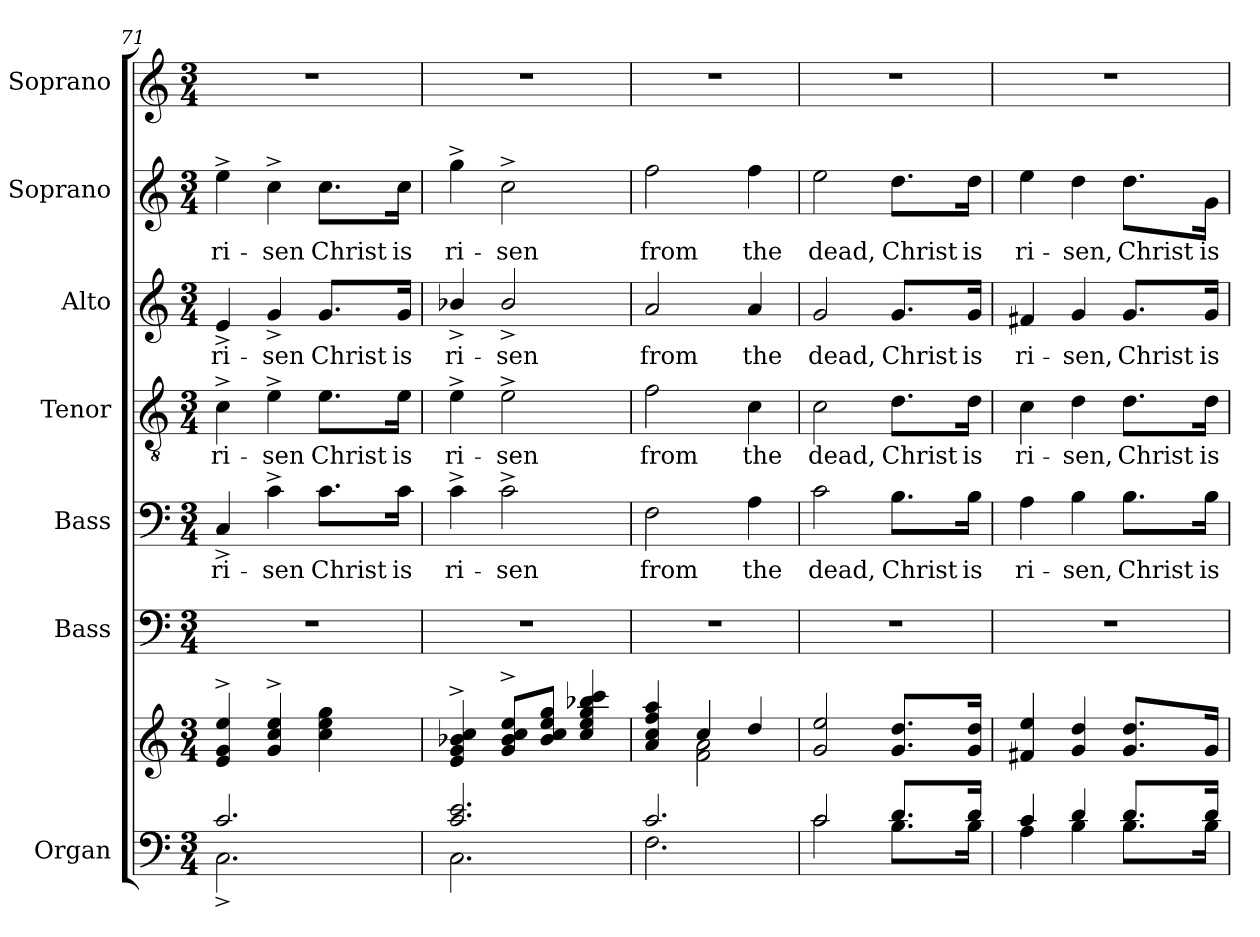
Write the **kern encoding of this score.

**kern	**kern	**kern	**kern	**text	**kern	**text	**kern	**text	**kern	**text	**kern
*part7	*part7	*part6	*part5	*part5	*part4	*part4	*part3	*part3	*part2	*part2	*part1
*staff8	*staff7	*staff6	*staff5	*staff5	*staff4	*staff4	*staff3	*staff3	*staff2	*staff2	*staff1
*I"Organ	*	*I"Bass	*I"Bass	*	*I"Tenor	*	*I"Alto	*	*I"Soprano	*	*I"Soprano
*	*	*I'B	*I'B	*	*I'T	*	*I'A	*	*I'S	*	*I'S
*clefF4	*clefG2	*clefF4	*clefF4	*	*clefGv2	*	*clefG2	*	*clefG2	*	*clefG2
*k[]	*k[]	*k[]	*k[]	*	*k[]	*	*k[]	*	*k[]	*	*k[]
*C:	*C:	*C:	*C:	*	*C:	*	*C:	*	*C:	*	*C:
*M3/4	*M3/4	*M3/4	*M3/4	*	*M3/4	*	*M3/4	*	*M3/4	*	*M3/4
=71	=71	=71	=71	=71	=71	=71	=71	=71	=71	=71	=71
*^	*^	*	*	*	*	*	*	*	*	*	*
!	!	!	!	!	!	!LO:LY:b	!	!LO:LY:b	!	!LO:LY:b	!	!LO:LY:b	!
2.c/	2.C^\	4e/^ 4g/^ 4ee/^	2.ryy	2.r	4C^	ri-	4c^	ri-	4e^	ri-	4ee^	ri-	2.r
!	!	!	!	!	!	!LO:LY:b	!	!LO:LY:b	!	!LO:LY:b	!	!LO:LY:b	!
.	.	4g/^ 4cc/^ 4ee/^	.	.	4c^	-sen	4e^	-sen	4g^	-sen	4cc^	-sen	.
!	!	!	!	!	!	!LO:LY:b	!	!LO:LY:b	!	!LO:LY:b	!	!LO:LY:b	!
.	.	4cc\ 4ee\ 4gg\	.	.	8.c\L	Christ	8.e\L	Christ	8.g/L	Christ	8.cc\L	Christ	.
!	!	!	!	!	!	!LO:LY:b	!	!LO:LY:b	!	!LO:LY:b	!	!LO:LY:b	!
.	.	.	.	.	16c\Jk	is	16e\Jk	is	16g/Jk	is	16cc\Jk	is	.
=72	=72	=72	=72	=72	=72	=72	=72	=72	=72	=72	=72	=72	=72
!	!	!	!	!	!	!LO:LY:b	!	!LO:LY:b	!	!LO:LY:b	!	!LO:LY:b	!
2.c/ 2.e/	2.C\	4e/^ 4g/^ 4b-X/^ 4cc/^	2.ryy	2.r	4c^\	ri-	4e^	ri-	4b-X^/	ri-	4gg^	ri-	2.r
!	!	!	!	!	!	!LO:LY:b	!	!LO:LY:b	!	!LO:LY:b	!	!LO:LY:b	!
.	.	8g/^ 8b-/^ 8cc/^ 8ee/^L	.	.	2c^\	-sen	2e^	-sen	2b-^/	-sen	2cc^	-sen	.
.	.	8b-/ 8cc/ 8ee/ 8gg/J	.	.	.	.	.	.	.	.	.	.	.
.	.	4cc/ 4ee/ 4gg/ 4bb-X/ 4ccc/	.	.	.	.	.	.	.	.	.	.	.
=73	=73	=73	=73	=73	=73	=73	=73	=73	=73	=73	=73	=73	=73
!	!	!	!	!	!	!LO:LY:b	!	!LO:LY:b	!	!LO:LY:b	!	!LO:LY:b	!
2.c/	2.F\	4a/ 4cc/ 4ff/ 4aa/	4ryy	2.r	2F	from	2f	from	2a	from	2ff	from	2.r
.	.	4cc/	2f\ 2a\	.	.	.	.	.	.	.	.	.	.
!	!	!	!	!	!	!LO:LY:b	!	!LO:LY:b	!	!LO:LY:b	!	!LO:LY:b	!
.	.	4dd/	.	.	4A	the	4c	the	4a	the	4ff	the	.
=74	=74	=74	=74	=74	=74	=74	=74	=74	=74	=74	=74	=74	=74
!	!	!	!	!	!	!LO:LY:b	!	!LO:LY:b	!	!LO:LY:b	!	!LO:LY:b	!
2c/	2c\	2g/ 2ee/	2.ryy	2.r	2c	dead,	2c	dead,	2g	dead,	2ee	dead,	2.r
!	!	!	!	!	!	!LO:LY:b	!	!LO:LY:b	!	!LO:LY:b	!	!LO:LY:b	!
8.d/L	8.B\L	8.g/ 8.dd/L	.	.	8.B\L	Christ	8.d\L	Christ	8.g/L	Christ	8.dd\L	Christ	.
!	!	!	!	!	!	!LO:LY:b	!	!LO:LY:b	!	!LO:LY:b	!	!LO:LY:b	!
16d/J	16B\J	16g/ 16dd/J	.	.	16B\Jk	is	16d\Jk	is	16g/Jk	is	16dd\Jk	is	.
=75	=75	=75	=75	=75	=75	=75	=75	=75	=75	=75	=75	=75	=75
!	!	!	!	!	!	!LO:LY:b	!	!LO:LY:b	!	!LO:LY:b	!	!LO:LY:b	!
4c/	4A\	4f#X/ 4ee/	2.ryy	2.r	4A	ri-	4c	ri-	4f#X	ri-	4ee	ri-	2.r
!	!	!	!	!	!	!LO:LY:b	!	!LO:LY:b	!	!LO:LY:b	!	!LO:LY:b	!
4d/	4B\	4g/ 4dd/	.	.	4B	-sen,	4d	-sen,	4g	-sen,	4dd	-sen,	.
!	!	!	!	!	!	!LO:LY:b	!	!LO:LY:b	!	!LO:LY:b	!	!LO:LY:b	!
8.d/L	8.B\L	8.g/ 8.dd/L	.	.	8.B\L	Christ	8.d\L	Christ	8.g/L	Christ	8.dd\L	Christ	.
!	!	!	!	!	!	!LO:LY:b	!	!LO:LY:b	!	!LO:LY:b	!	!LO:LY:b	!
16d/J	16B\J	16g/J	.	.	16B\Jk	is	16d\Jk	is	16g/Jk	is	16g\Jk	is	.
*v	*v	*	*	*	*	*	*	*	*	*	*	*	*
*	*v	*v	*	*	*	*	*	*	*	*	*	*
=	=	=	=	=	=	=	=	=	=	=	=
*-	*-	*-	*-	*-	*-	*-	*-	*-	*-	*-	*-
